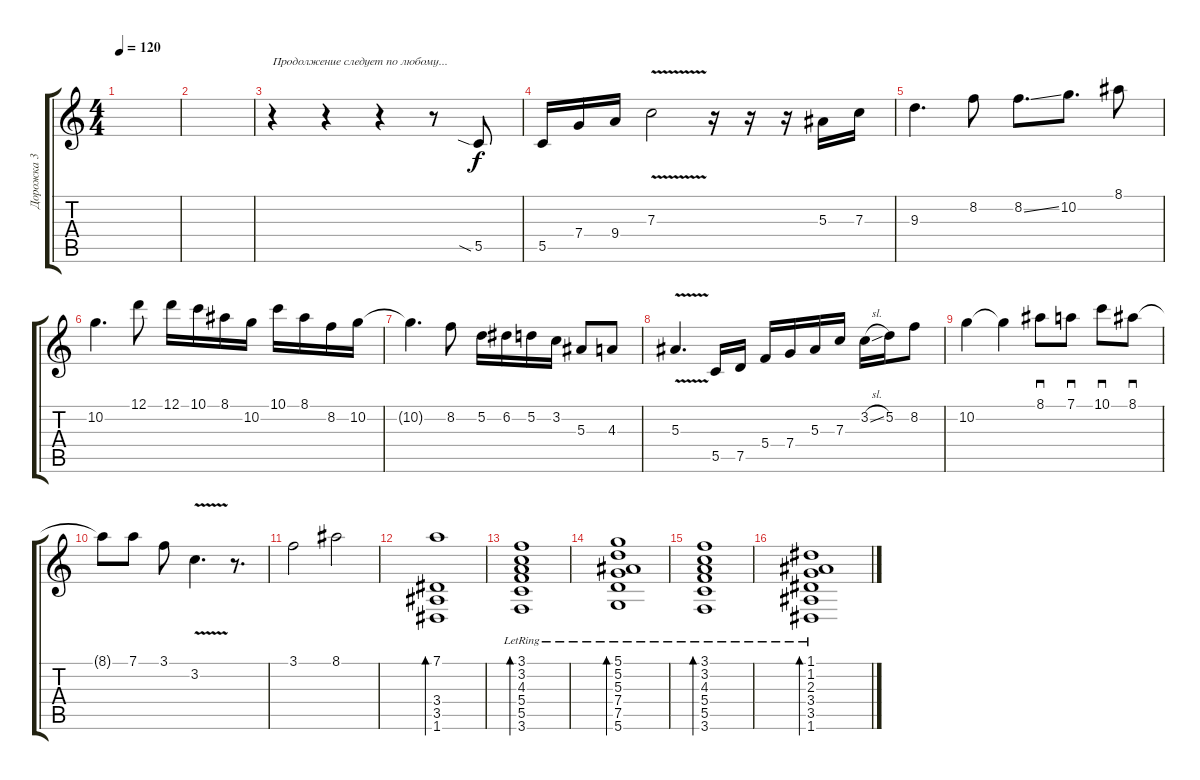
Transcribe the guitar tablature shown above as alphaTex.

\track ("Дорожка 3" "Дорожка 3") {instrument acousticguitarsteel}
\staff {score tabs}
\tuning (D4 A3 F3 C3 G2 D2) {hide}
\ts (4 4)
\tempo 120
\clef g2
\ks c
|
|
r.4{txt "Продолжение следует по любому..."} r.4 r.4 r.8 5.5{sia}.8 |
5.5.16 7.4.16 9.4.16 7.3{v}.2 r.16 r.16 r.16 5.3.16 7.3.16 |
9.3.4{d} 8.2.8 8.2{ss}.8{d} 10.2.8{d} 8.1.8 |
10.2.4{d} 12.1.8 12.1.16 10.1.16 8.1.16 10.2.16 10.1.16 8.1.16 8.2.16 10.2.16 |
10.2{t}.4{d} 8.2.8 5.2.16 6.2.16 5.2.16 3.2.16 5.3.8 4.3.8 |
5.3{v}.4{d} 5.5.16 7.5.16 5.4.16 7.4.16 5.3.16 7.3.16 3.2{sl}.16 5.2.16 8.2.8 |
10.2.4 10.2{t}.4 8.1.8{sd} 7.1.8{sd} 10.1.8{sd} 8.1.8{sd} |
8.1{t}.8 7.1.8 3.1.8 3.2{v}.4{d} r.8{d} |
3.1.2 8.1.2 |
(7.1 3.4 3.5 1.6).1{bd 120} |
(3.1{lr} 3.2{lr} 4.3{lr} 5.4{lr} 5.5{lr} 3.6).1{bd 120} |
(5.1{lr} 5.2{lr} 5.3{lr} 7.4{lr} 7.5{lr} 5.6{lr}).1{bd 120} |
(3.1{lr} 3.2{lr} 4.3{lr} 5.4{lr} 5.5{lr} 3.6{lr}).1{bd 120} |
(1.1{lr} 1.2{lr} 2.3{lr} 3.4{lr} 3.5{lr} 1.6{lr}).1{bd 120}
